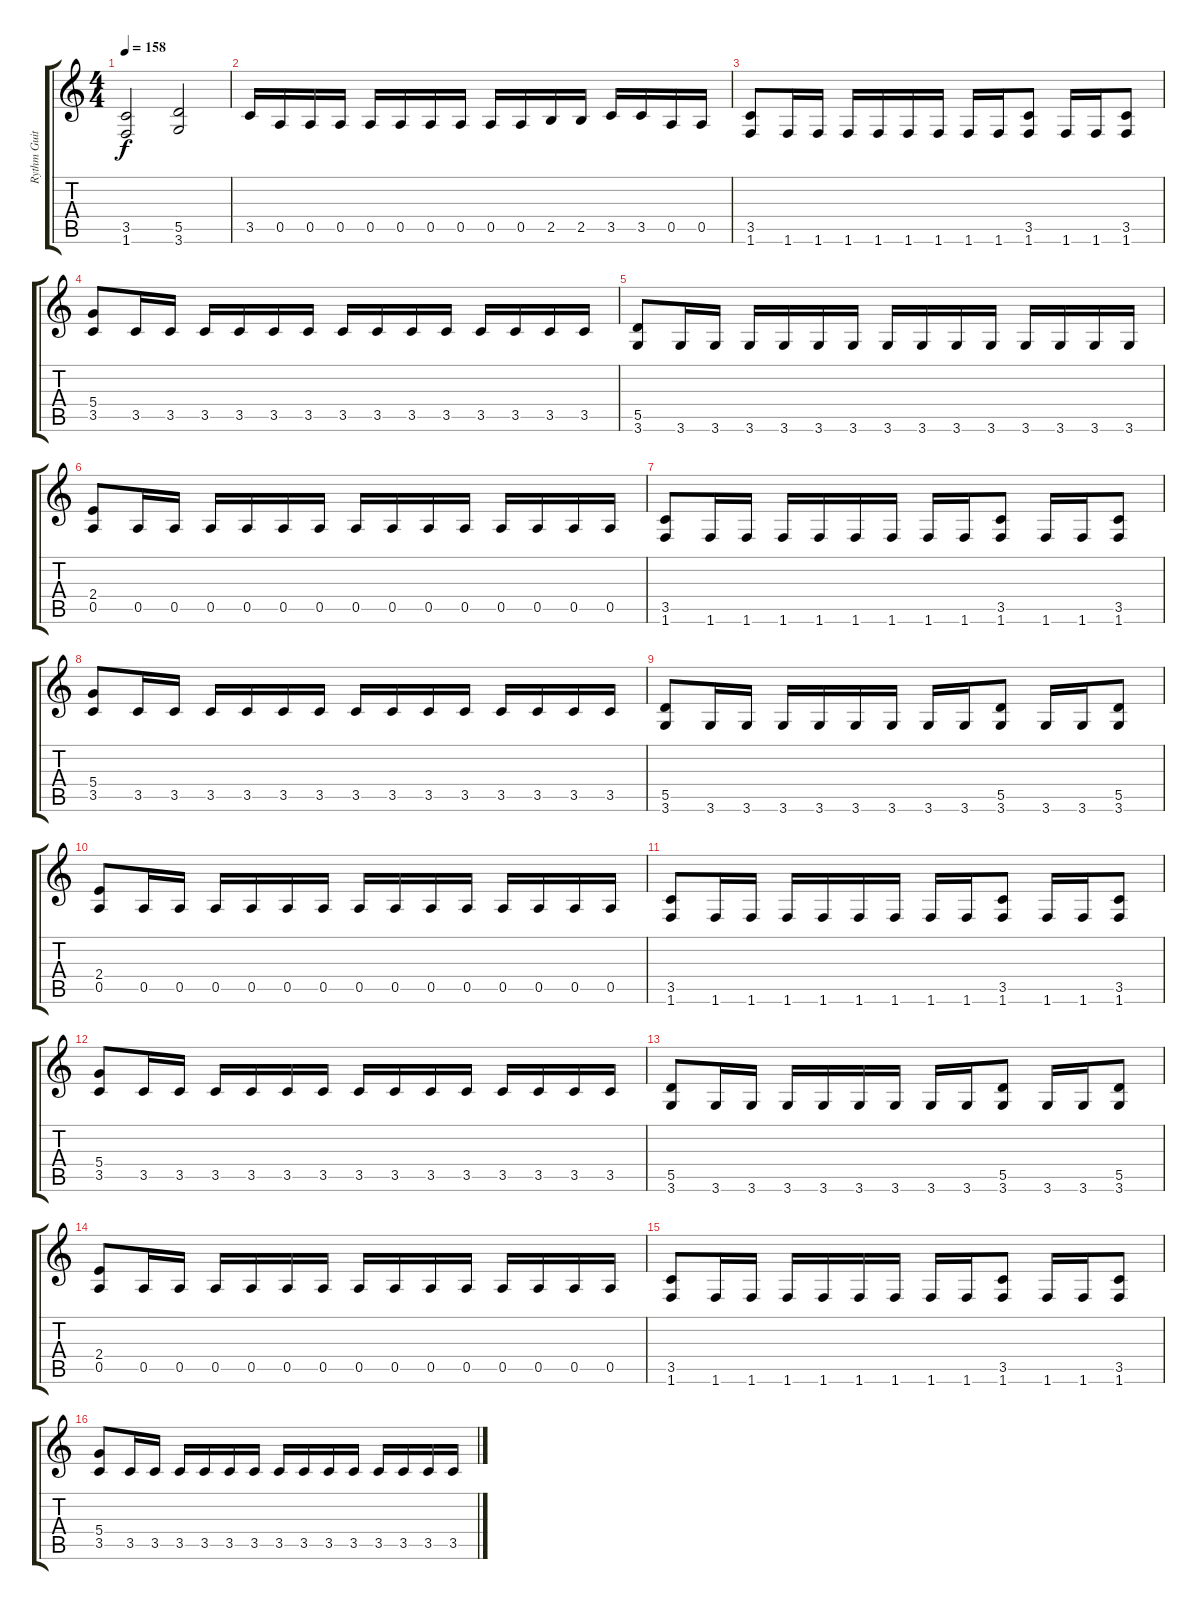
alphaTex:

\track ("Rythm Guitar" "Rythm Guit") {instrument distortionguitar}
\staff {score tabs}
\tuning (E4 B3 G3 D3 A2 E2) {hide}
\ts (4 4)
\tempo 158
\clef g2
\ks c
(3.5 1.6).2{dy f} (5.5 3.6).2 |
3.5.16 0.5.16 0.5.16 0.5.16 0.5.16 0.5.16 0.5.16 0.5.16 0.5.16 0.5.16 2.5.16 2.5.16 3.5.16 3.5.16 0.5.16 0.5.16 |
(3.5 1.6).8 1.6.16 1.6.16 1.6.16 1.6.16 1.6.16 1.6.16 1.6.16 1.6.16 (3.5 1.6).8 1.6.16 1.6.16 (3.5 1.6).8 |
(5.4 3.5).8 3.5.16 3.5.16 3.5.16 3.5.16 3.5.16 3.5.16 3.5.16 3.5.16 3.5.16 3.5.16 3.5.16 3.5.16 3.5.16 3.5.16 |
(5.5 3.6).8 3.6.16 3.6.16 3.6.16 3.6.16 3.6.16 3.6.16 3.6.16 3.6.16 3.6.16 3.6.16 3.6.16 3.6.16 3.6.16 3.6.16 |
(2.4 0.5).8 0.5.16 0.5.16 0.5.16 0.5.16 0.5.16 0.5.16 0.5.16 0.5.16 0.5.16 0.5.16 0.5.16 0.5.16 0.5.16 0.5.16 |
(3.5 1.6).8 1.6.16 1.6.16 1.6.16 1.6.16 1.6.16 1.6.16 1.6.16 1.6.16 (3.5 1.6).8 1.6.16 1.6.16 (3.5 1.6).8 |
(5.4 3.5).8 3.5.16 3.5.16 3.5.16 3.5.16 3.5.16 3.5.16 3.5.16 3.5.16 3.5.16 3.5.16 3.5.16 3.5.16 3.5.16 3.5.16 |
(5.5 3.6).8 3.6.16 3.6.16 3.6.16 3.6.16 3.6.16 3.6.16 3.6.16 3.6.16 (5.5 3.6).8 3.6.16 3.6.16 (5.5 3.6).8 |
(2.4 0.5).8 0.5.16 0.5.16 0.5.16 0.5.16 0.5.16 0.5.16 0.5.16 0.5.16 0.5.16 0.5.16 0.5.16 0.5.16 0.5.16 0.5.16 |
(3.5 1.6).8 1.6.16 1.6.16 1.6.16 1.6.16 1.6.16 1.6.16 1.6.16 1.6.16 (3.5 1.6).8 1.6.16 1.6.16 (3.5 1.6).8 |
(5.4 3.5).8 3.5.16 3.5.16 3.5.16 3.5.16 3.5.16 3.5.16 3.5.16 3.5.16 3.5.16 3.5.16 3.5.16 3.5.16 3.5.16 3.5.16 |
(5.5 3.6).8 3.6.16 3.6.16 3.6.16 3.6.16 3.6.16 3.6.16 3.6.16 3.6.16 (5.5 3.6).8 3.6.16 3.6.16 (5.5 3.6).8 |
(2.4 0.5).8 0.5.16 0.5.16 0.5.16 0.5.16 0.5.16 0.5.16 0.5.16 0.5.16 0.5.16 0.5.16 0.5.16 0.5.16 0.5.16 0.5.16 |
(3.5 1.6).8 1.6.16 1.6.16 1.6.16 1.6.16 1.6.16 1.6.16 1.6.16 1.6.16 (3.5 1.6).8 1.6.16 1.6.16 (3.5 1.6).8 |
(5.4 3.5).8 3.5.16 3.5.16 3.5.16 3.5.16 3.5.16 3.5.16 3.5.16 3.5.16 3.5.16 3.5.16 3.5.16 3.5.16 3.5.16 3.5.16
